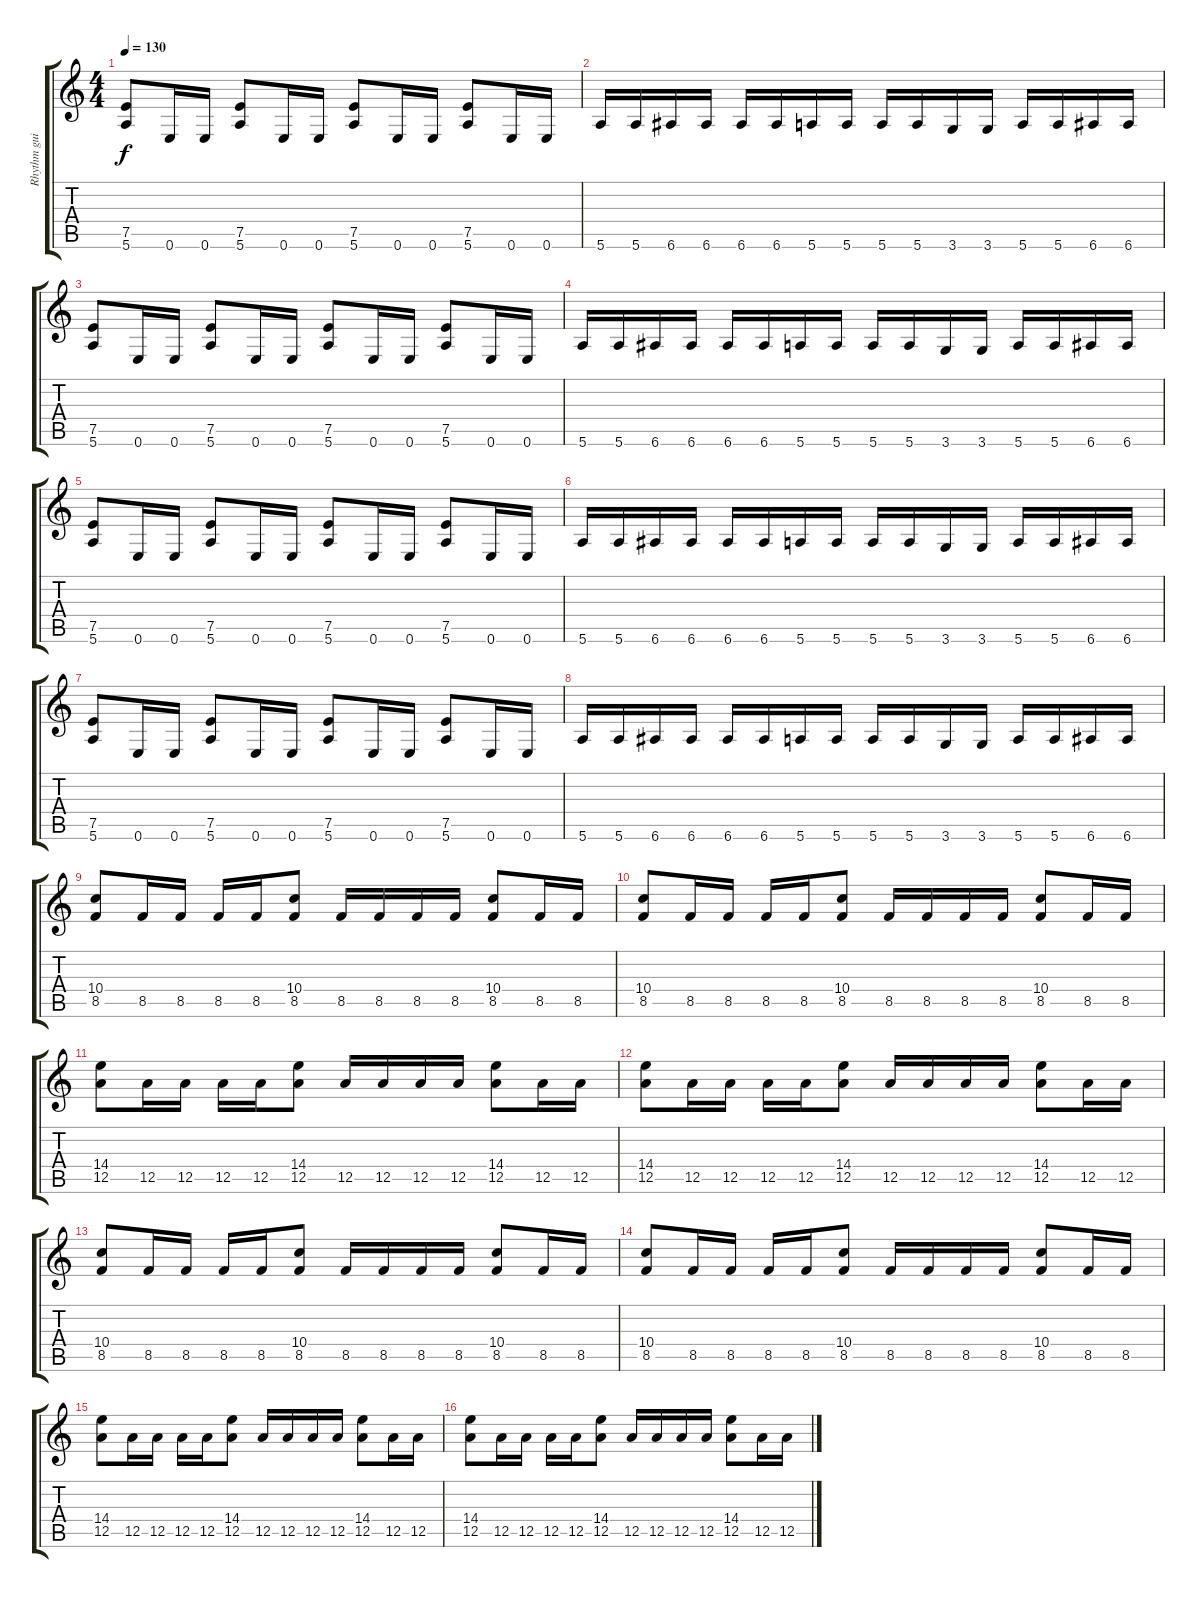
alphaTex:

\track ("Rhythm guitar" "Rhythm gui") {instrument overdrivenguitar}
\staff {score tabs}
\tuning (E4 B3 G3 D3 A2 E2) {hide}
\ts (4 4)
\tempo 130
\clef g2
\ks c
(7.5 5.6).8{dy f} 0.6.16 0.6.16 (7.5 5.6).8 0.6.16 0.6.16 (7.5 5.6).8 0.6.16 0.6.16 (7.5 5.6).8 0.6.16 0.6.16 |
5.6.16 5.6.16 6.6.16 6.6.16 6.6.16 6.6.16 5.6.16 5.6.16 5.6.16 5.6.16 3.6.16 3.6.16 5.6.16 5.6.16 6.6.16 6.6.16 |
(7.5 5.6).8 0.6.16 0.6.16 (7.5 5.6).8 0.6.16 0.6.16 (7.5 5.6).8 0.6.16 0.6.16 (7.5 5.6).8 0.6.16 0.6.16 |
5.6.16 5.6.16 6.6.16 6.6.16 6.6.16 6.6.16 5.6.16 5.6.16 5.6.16 5.6.16 3.6.16 3.6.16 5.6.16 5.6.16 6.6.16 6.6.16 |
(7.5 5.6).8 0.6.16 0.6.16 (7.5 5.6).8 0.6.16 0.6.16 (7.5 5.6).8 0.6.16 0.6.16 (7.5 5.6).8 0.6.16 0.6.16 |
5.6.16 5.6.16 6.6.16 6.6.16 6.6.16 6.6.16 5.6.16 5.6.16 5.6.16 5.6.16 3.6.16 3.6.16 5.6.16 5.6.16 6.6.16 6.6.16 |
(7.5 5.6).8 0.6.16 0.6.16 (7.5 5.6).8 0.6.16 0.6.16 (7.5 5.6).8 0.6.16 0.6.16 (7.5 5.6).8 0.6.16 0.6.16 |
5.6.16 5.6.16 6.6.16 6.6.16 6.6.16 6.6.16 5.6.16 5.6.16 5.6.16 5.6.16 3.6.16 3.6.16 5.6.16 5.6.16 6.6.16 6.6.16 |
(10.4 8.5).8 8.5.16 8.5.16 8.5.16 8.5.16 (10.4 8.5).8 8.5.16 8.5.16 8.5.16 8.5.16 (10.4 8.5).8 8.5.16 8.5.16 |
(10.4 8.5).8 8.5.16 8.5.16 8.5.16 8.5.16 (10.4 8.5).8 8.5.16 8.5.16 8.5.16 8.5.16 (10.4 8.5).8 8.5.16 8.5.16 |
(14.4 12.5).8 12.5.16 12.5.16 12.5.16 12.5.16 (14.4 12.5).8 12.5.16 12.5.16 12.5.16 12.5.16 (14.4 12.5).8 12.5.16 12.5.16 |
(14.4 12.5).8 12.5.16 12.5.16 12.5.16 12.5.16 (14.4 12.5).8 12.5.16 12.5.16 12.5.16 12.5.16 (14.4 12.5).8 12.5.16 12.5.16 |
(10.4 8.5).8 8.5.16 8.5.16 8.5.16 8.5.16 (10.4 8.5).8 8.5.16 8.5.16 8.5.16 8.5.16 (10.4 8.5).8 8.5.16 8.5.16 |
(10.4 8.5).8 8.5.16 8.5.16 8.5.16 8.5.16 (10.4 8.5).8 8.5.16 8.5.16 8.5.16 8.5.16 (10.4 8.5).8 8.5.16 8.5.16 |
(14.4 12.5).8 12.5.16 12.5.16 12.5.16 12.5.16 (14.4 12.5).8 12.5.16 12.5.16 12.5.16 12.5.16 (14.4 12.5).8 12.5.16 12.5.16 |
(14.4 12.5).8 12.5.16 12.5.16 12.5.16 12.5.16 (14.4 12.5).8 12.5.16 12.5.16 12.5.16 12.5.16 (14.4 12.5).8 12.5.16 12.5.16
